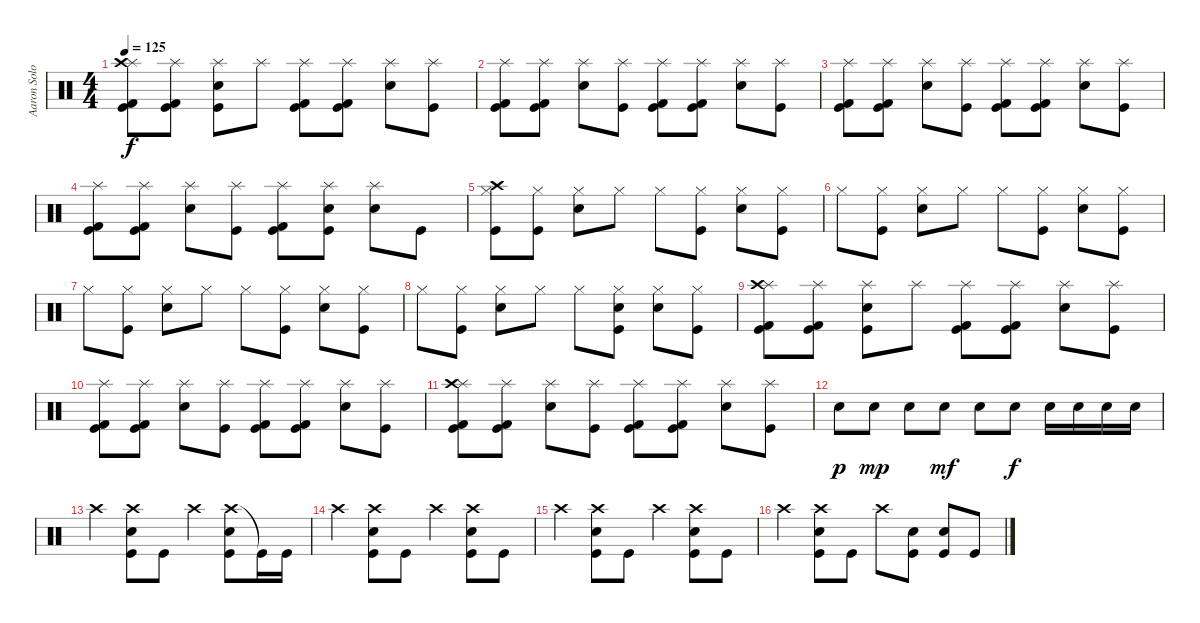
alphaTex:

\track ("Aaron Solowoniuk" "Aaron Solo") {instrument percussion}
\staff {score}
\articulation defaults
\ts (4 4)
\tempo 125
\clef neutral
\ks c
("Splash (hit)" "Crash high (hit)" "Kick (hit) 2" "Kick (hit)").8{dy f} ("Splash (hit)" "Kick (hit) 2" "Kick (hit)").8 ("Splash (hit)" "Electric Snare (hit)" "Kick (hit)").8 "Splash (hit)".8 ("Splash (hit)" "Kick (hit) 2" "Kick (hit)").8 ("Splash (hit)" "Kick (hit) 2" "Kick (hit)").8 ("Splash (hit)" "Electric Snare (hit)").8 ("Splash (hit)" "Kick (hit)").8 |
("Splash (hit)" "Kick (hit) 2" "Kick (hit)").8 ("Splash (hit)" "Kick (hit) 2" "Kick (hit)").8 ("Splash (hit)" "Electric Snare (hit)").8 ("Splash (hit)" "Kick (hit)").8 ("Splash (hit)" "Kick (hit) 2" "Kick (hit)").8 ("Splash (hit)" "Kick (hit) 2" "Kick (hit)").8 ("Splash (hit)" "Electric Snare (hit)").8 ("Splash (hit)" "Kick (hit)").8 |
("Splash (hit)" "Kick (hit) 2" "Kick (hit)").8 ("Splash (hit)" "Kick (hit) 2" "Kick (hit)").8 ("Splash (hit)" "Electric Snare (hit)").8 ("Splash (hit)" "Kick (hit)").8 ("Splash (hit)" "Kick (hit) 2" "Kick (hit)").8 ("Splash (hit)" "Kick (hit) 2" "Kick (hit)").8 ("Splash (hit)" "Electric Snare (hit)").8 ("Splash (hit)" "Kick (hit)").8 |
("Splash (hit)" "Kick (hit) 2" "Kick (hit)").8 ("Splash (hit)" "Kick (hit) 2" "Kick (hit)").8 ("Splash (hit)" "Electric Snare (hit)").8 ("Splash (hit)" "Kick (hit)").8 ("Splash (hit)" "Kick (hit) 2" "Kick (hit)").8 ("Splash (hit)" "Electric Snare (hit)" "Kick (hit)").8 ("Splash (hit)" "Electric Snare (hit)").8 "Kick (hit)".8 |
("Hi-Hat (closed)" "Crash high (hit)" "Kick (hit)").8 ("Hi-Hat (closed)" "Kick (hit)").8 ("Hi-Hat (closed)" "Electric Snare (hit)").8 "Hi-Hat (closed)".8 "Hi-Hat (closed)".8 ("Hi-Hat (closed)" "Kick (hit)").8 ("Hi-Hat (closed)" "Electric Snare (hit)").8 ("Hi-Hat (closed)" "Kick (hit)").8 |
"Hi-Hat (closed)".8 ("Hi-Hat (closed)" "Kick (hit)").8 ("Hi-Hat (closed)" "Electric Snare (hit)").8 "Hi-Hat (closed)".8 "Hi-Hat (closed)".8 ("Hi-Hat (closed)" "Kick (hit)").8 ("Hi-Hat (closed)" "Electric Snare (hit)").8 ("Hi-Hat (closed)" "Kick (hit)").8 |
"Hi-Hat (closed)".8 ("Hi-Hat (closed)" "Kick (hit)").8 ("Hi-Hat (closed)" "Electric Snare (hit)").8 "Hi-Hat (closed)".8 "Hi-Hat (closed)".8 ("Hi-Hat (closed)" "Kick (hit)").8 ("Hi-Hat (closed)" "Electric Snare (hit)").8 ("Hi-Hat (closed)" "Kick (hit)").8 |
"Hi-Hat (closed)".8 ("Hi-Hat (closed)" "Kick (hit)").8 ("Hi-Hat (closed)" "Electric Snare (hit)").8 "Hi-Hat (closed)".8 "Hi-Hat (closed)".8 ("Hi-Hat (closed)" "Electric Snare (hit)" "Kick (hit)").8 ("Hi-Hat (closed)" "Electric Snare (hit)").8 ("Hi-Hat (closed)" "Kick (hit)").8 |
("Splash (hit)" "Crash high (hit)" "Kick (hit) 2" "Kick (hit)").8 ("Splash (hit)" "Kick (hit) 2" "Kick (hit)").8 ("Splash (hit)" "Electric Snare (hit)" "Kick (hit)").8 "Splash (hit)".8 ("Splash (hit)" "Kick (hit) 2" "Kick (hit)").8 ("Splash (hit)" "Kick (hit) 2" "Kick (hit)").8 ("Splash (hit)" "Electric Snare (hit)").8 ("Splash (hit)" "Kick (hit)").8 |
("Splash (hit)" "Kick (hit) 2" "Kick (hit)").8 ("Splash (hit)" "Kick (hit) 2" "Kick (hit)").8 ("Splash (hit)" "Electric Snare (hit)").8 ("Splash (hit)" "Kick (hit)").8 ("Splash (hit)" "Kick (hit) 2" "Kick (hit)").8 ("Splash (hit)" "Kick (hit) 2" "Kick (hit)").8 ("Splash (hit)" "Electric Snare (hit)").8 ("Splash (hit)" "Kick (hit)").8 |
("Splash (hit)" "Crash high (hit)" "Kick (hit) 2" "Kick (hit)").8 ("Splash (hit)" "Kick (hit) 2" "Kick (hit)").8 ("Splash (hit)" "Electric Snare (hit)").8 ("Splash (hit)" "Kick (hit)").8 ("Splash (hit)" "Kick (hit) 2" "Kick (hit)").8 ("Splash (hit)" "Kick (hit) 2" "Kick (hit)").8 ("Splash (hit)" "Electric Snare (hit)").8 ("Splash (hit)" "Kick (hit)").8 |
"Electric Snare (hit)".8{dy p} "Electric Snare (hit)".8{dy mp} "Electric Snare (hit)".8 "Electric Snare (hit)".8{dy mf} "Electric Snare (hit)".8 "Electric Snare (hit)".8{dy f} "Electric Snare (hit)".16 "Electric Snare (hit)".16 "Electric Snare (hit)".16 "Electric Snare (hit)".16 |
"Crash high (hit)".4 ("Crash high (hit)" "Electric Snare (hit)" "Kick (hit)").8 "Kick (hit)".8 "Crash high (hit)".4 ("Crash high (hit)" "Electric Snare (hit)" "Kick (hit)").8 "Kick (hit)"{t}.16 "Kick (hit)".16 |
"Crash high (hit)".4 ("Crash high (hit)" "Electric Snare (hit)" "Kick (hit)").8 "Kick (hit)".8 "Crash high (hit)".4 ("Crash high (hit)" "Electric Snare (hit)" "Kick (hit)").8 "Kick (hit)".8 |
"Crash high (hit)".4 ("Crash high (hit)" "Electric Snare (hit)" "Kick (hit)").8 "Kick (hit)".8 "Crash high (hit)".4 ("Crash high (hit)" "Electric Snare (hit)" "Kick (hit)").8 "Kick (hit)".8 |
"Crash high (hit)".4 ("Crash high (hit)" "Electric Snare (hit)" "Kick (hit)").8 "Kick (hit)".8 "Crash high (hit)".8 ("Electric Snare (hit)" "Kick (hit)").8 ("Electric Snare (hit)" "Kick (hit)").8 "Kick (hit)".8
